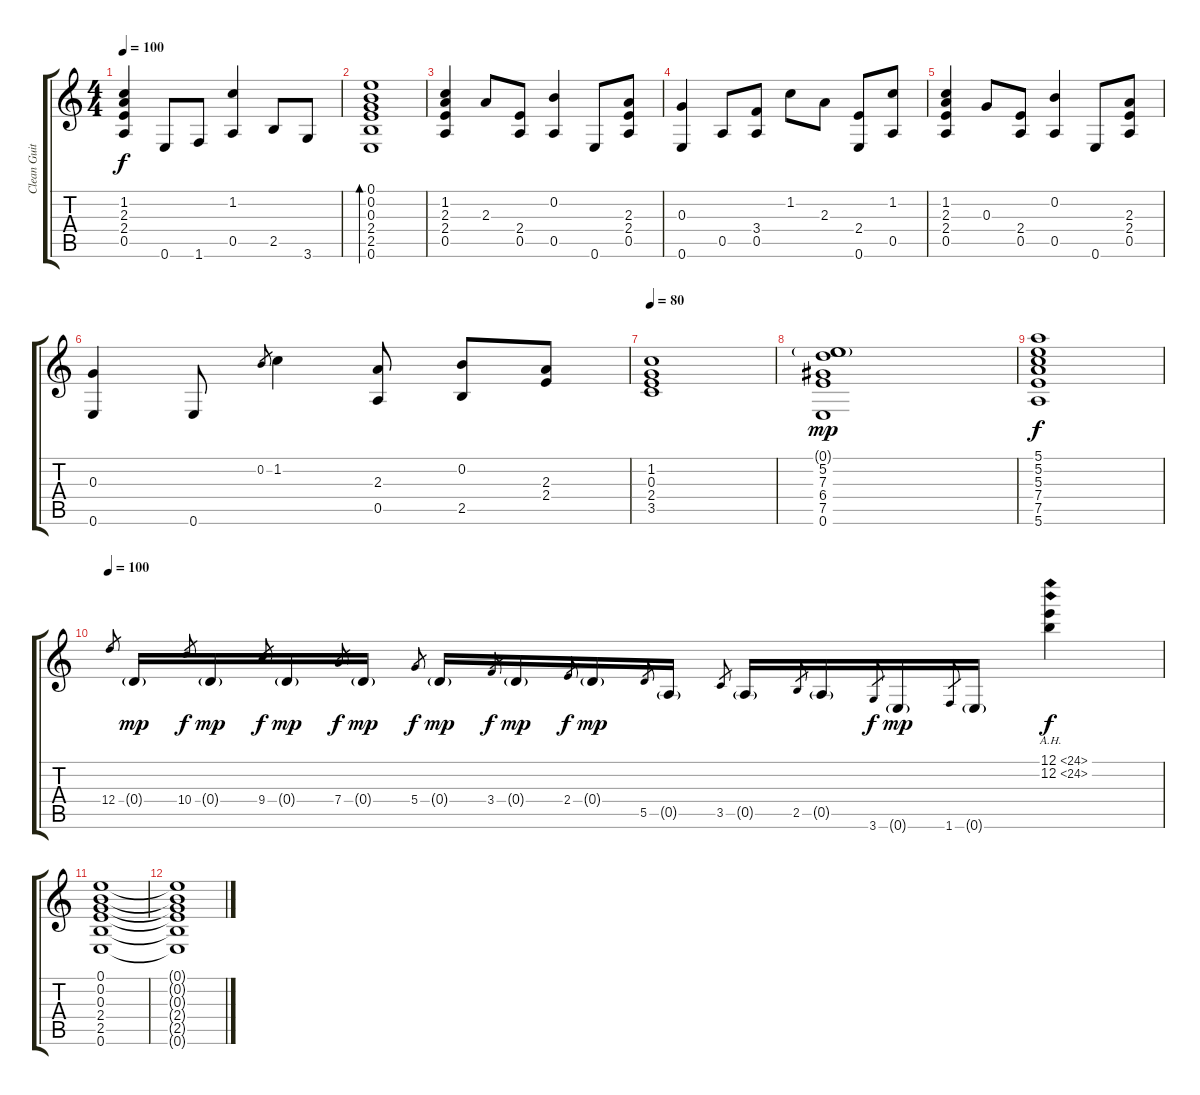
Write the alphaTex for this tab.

\track ("Clean Guitar" "Clean Guit") {instrument electricguitarclean}
\staff {score tabs}
\tuning (E4 B3 G3 D3 A2 E2) {hide}
\ts (4 4)
\tempo 100
\clef g2
\ks c
(1.2 2.3 2.4 0.5).4{dy f} 0.6.8 1.6.8 (1.2 0.5).4 2.5.8 3.6.8 |
(0.1 0.2 0.3 2.4 2.5 0.6).1{bd 480} |
(1.2 2.3 2.4 0.5).4{instrument acousticgrandpiano} 2.3.8 (2.4 0.5).8 (0.2 0.5).4 0.6.8 (2.3 2.4 0.5).8 |
(0.3 0.6).4 0.5.8 (3.4 0.5).8 1.2.8 2.3.8 (2.4 0.6).8 (1.2 0.5).8 |
(1.2 2.3 2.4 0.5).4 0.3.8 (2.4 0.5).8 (0.2 0.5).4 0.6.8 (2.3 2.4 0.5).8 |
(0.3 0.6).4 0.6.8 0.2.8{gr} 1.2.4 (2.3 0.5).8 (0.2 2.5).8 (2.3 2.4).8 |
\tempo 80
(1.2 0.3 2.4 3.5).1{instrument acousticgrandpiano} |
(0.1{g} 5.2 7.3 6.4 7.5 0.6).1{dy mp} |
(5.1 5.2 5.3 7.4 7.5 5.6).1{dy f} |
\tempo 100
12.4.8{gr} 0.4{g}.16{dy mp} 10.4.8{gr dy f} 0.4{g}.16{dy mp} 9.4.8{gr dy f} 0.4{g}.16{dy mp} 7.4.8{gr dy f} 0.4{g}.16{dy mp} 5.4.8{gr dy f} 0.4{g}.16{dy mp} 3.4.8{gr dy f} 0.4{g}.16{dy mp} 2.4.8{gr dy f} 0.4{g}.16{dy mp} 5.5.8{gr} 0.5{g}.16 3.5.8{gr} 0.5{g}.16 2.5.8{gr} 0.5{g}.16 3.6.8{gr dy f} 0.6{g}.16{dy mp} 1.6.8{gr} 0.6{g}.16 (12.1{ah 12} 12.2{ah 12}).4{dy f} |
(0.1 0.2 0.3 2.4 2.5 0.6).1 |
(0.1{t} 0.2{t} 0.3{t} 2.4{t} 2.5{t} 0.6{t}).1
